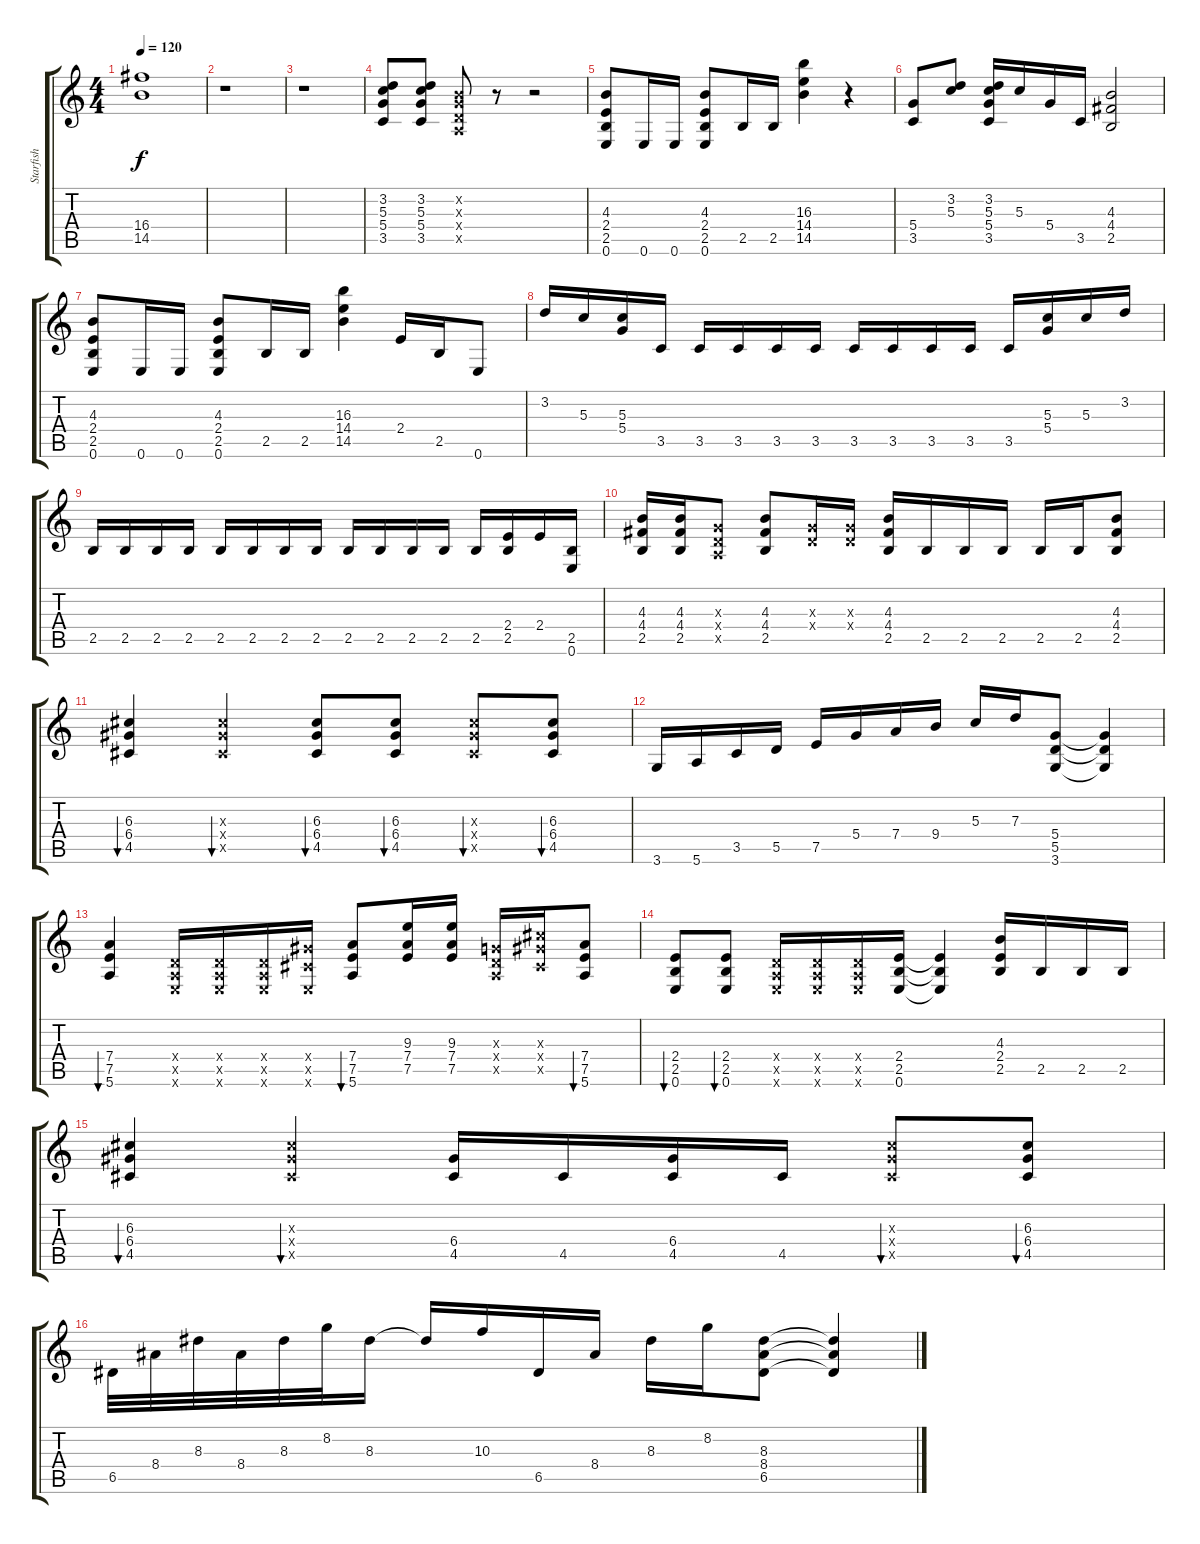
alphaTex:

\track ("Starfish" "Starfish") {instrument electricguitarjazz}
\staff {score tabs}
\tuning (E4 B3 G3 D3 A2 E2) {hide}
\ts (4 4)
\tempo 120
\clef g2
\ks c
(16.4{t} 14.5{t}).1{dy f} |
r.1 |
r.1 |
(3.2 5.3 5.4 3.5).8{volume 10 balance 16} (3.2 5.3 5.4 3.5).8{balance 0} (0.2{x} 0.3{x} 0.4{x} 0.5{x}).8 r.8 r.2 |
(4.3 2.4 2.5 0.6).8{volume 9 balance 16} 0.6.16 0.6.16 (4.3 2.4 2.5 0.6).8{balance 0} 2.5.16 2.5.16 (16.3 14.4 14.5).4{balance 8} r.4 |
(5.4 3.5).8{balance 16} (3.2 5.3).8 (3.2 5.3 5.4 3.5).16{balance 0} 5.3.16 5.4.16 3.5.16 (4.3 4.4 2.5).2 |
(4.3 2.4 2.5 0.6).8{volume 9 balance 16} 0.6.16 0.6.16 (4.3 2.4 2.5 0.6).8{balance 0} 2.5.16 2.5.16 (16.3 14.4 14.5).4{balance 8} 2.4.16 2.5.16 0.6.8 |
3.2.16{volume 12 balance 11 instrument distortionguitar} 5.3.16 (5.3 5.4).16 3.5.16 3.5.16 3.5.16 3.5.16 3.5.16 3.5.16 3.5.16 3.5.16 3.5.16 3.5.16 (5.3 5.4).16 5.3.16 3.2.16 |
2.5.16 2.5.16 2.5.16 2.5.16 2.5.16 2.5.16 2.5.16 2.5.16 2.5.16 2.5.16 2.5.16 2.5.16 2.5.16 (2.4 2.5).16 2.4.16 (2.5 0.6).16 |
(4.3 4.4 2.5).16 (4.3 4.4 2.5).16 (0.3{x} 0.4{x} 0.5{x}).8 (4.3 4.4 2.5).8 (0.3{x} 0.4{x}).16 (0.3{x} 0.4{x}).16 (4.3 4.4 2.5).16 2.5.16 2.5.16 2.5.16 2.5.16 2.5.16 (4.3 4.4 2.5).8 |
(6.3 6.4 4.5).4{bu 120 volume 13 balance 6} (6.3{x} 6.4{x} 4.5{x}).4{bu 120} (6.3 6.4 4.5).8{bu 120} (6.3 6.4 4.5).8{bu 120} (6.3{x} 6.4{x} 4.5{x}).8{bu 120} (6.3 6.4 4.5).8{bu 120} |
3.6.16 5.6.16 3.5.16 5.5.16 7.5.16 5.4.16 7.4.16 9.4.16 5.3.16 7.3.16 (5.4 5.5 3.6).8 (5.4{t} 5.5{t} 3.6{t}).4 |
(7.4 7.5 5.6).4{bu 120} (0.4{x} 0.5{x} 0.6{x}).16 (0.4{x} 0.5{x} 0.6{x}).16 (0.4{x} 0.5{x} 0.6{x}).16 (6.4{x} 4.5{x} 0.6{x}).16 (7.4 7.5 5.6).8{bu 120} (9.3 7.4 7.5).16 (9.3 7.4 7.5).16 (0.3{x} 0.4{x} 0.5{x}).16 (6.3{x} 6.4{x} 4.5{x}).16 (7.4 7.5 5.6).8{bu 120} |
(2.4 2.5 0.6).8{bu 120} (2.4 2.5 0.6).8{bu 120} (0.4{x} 0.5{x} 0.6{x}).16 (0.4{x} 0.5{x} 0.6{x}).16 (0.4{x} 0.5{x} 0.6{x}).16 (2.4 2.5 0.6).16 (2.4{t} 2.5{t} 0.6{t}).4 (4.3 2.4 2.5).16 2.5.16 2.5.16 2.5.16 |
(6.3 6.4 4.5).4{bu 120} (6.3{x} 6.4{x} 4.5{x}).4{bu 120} (6.4 4.5).16 4.5.16 (6.4 4.5).16 4.5.16 (6.3{x} 6.4{x} 4.5{x}).8{bu 120} (6.3 6.4 4.5).8{bu 120} |
6.5.32 8.4.32 8.3.32 8.4.32 8.3.32 8.2.32 8.3.16 8.3{t}.16 10.3.16 6.5.16 8.4.16 8.3.16 8.2.16 (8.3 8.4 6.5).8 (8.3{t} 8.4{t} 6.5{t}).4
